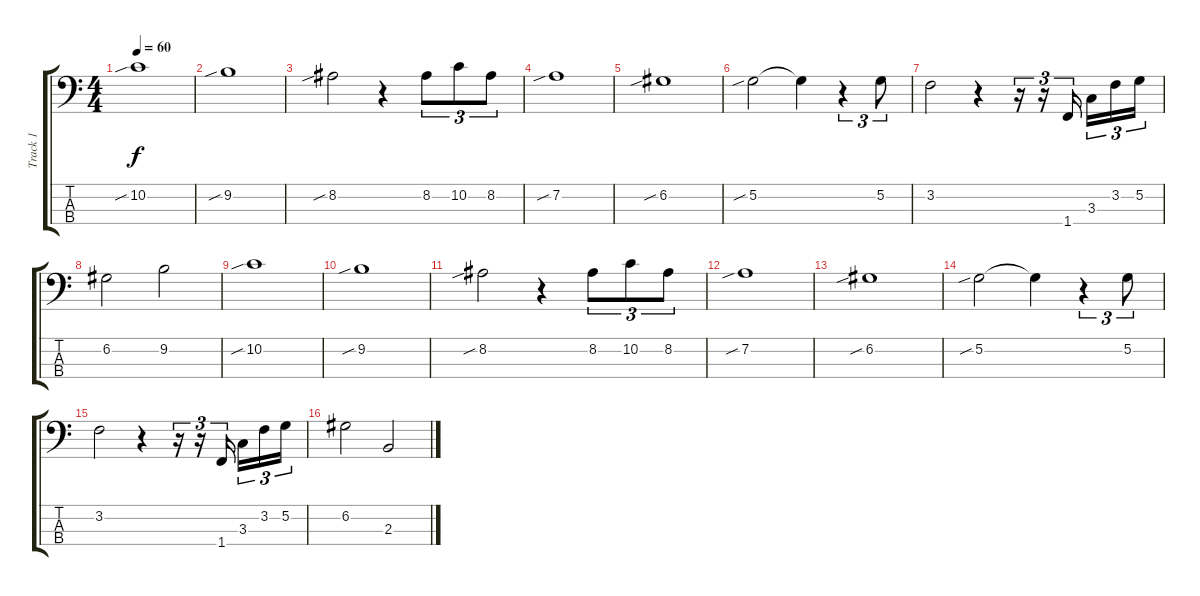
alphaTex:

\track ("Track 1" "Track 1") {instrument fretlessbass}
\staff {score tabs}
\tuning (G2 D2 A1 E1) {hide}
\ts (4 4)
\tempo 60
\clef f4
\ks c
10.2{sib}.1{dy f instrument fretlessbass} |
9.2{sib}.1 |
8.2{sib}.2 r.4 8.2.8{tu (3 2)} 10.2.8{tu (3 2)} 8.2.8{tu (3 2)} |
7.2{sib}.1 |
6.2{sib}.1 |
5.2{sib}.2 5.2{t}.4 r.4{tu (3 2)} 5.2.8{tu (3 2)} |
3.2.2 r.4 r.16{tu (3 2)} r.16{tu (3 2)} 1.4.16{tu (3 2)} 3.3.16{tu (3 2)} 3.2.16{tu (3 2)} 5.2.16{tu (3 2)} |
6.2.2 9.2.2 |
10.2{sib}.1 |
9.2{sib}.1 |
8.2{sib}.2 r.4 8.2.8{tu (3 2)} 10.2.8{tu (3 2)} 8.2.8{tu (3 2)} |
7.2{sib}.1 |
6.2{sib}.1 |
5.2{sib}.2 5.2{t}.4 r.4{tu (3 2)} 5.2.8{tu (3 2)} |
3.2.2 r.4 r.16{tu (3 2)} r.16{tu (3 2)} 1.4.16{tu (3 2)} 3.3.16{tu (3 2)} 3.2.16{tu (3 2)} 5.2.16{tu (3 2)} |
6.2.2 2.3.2
